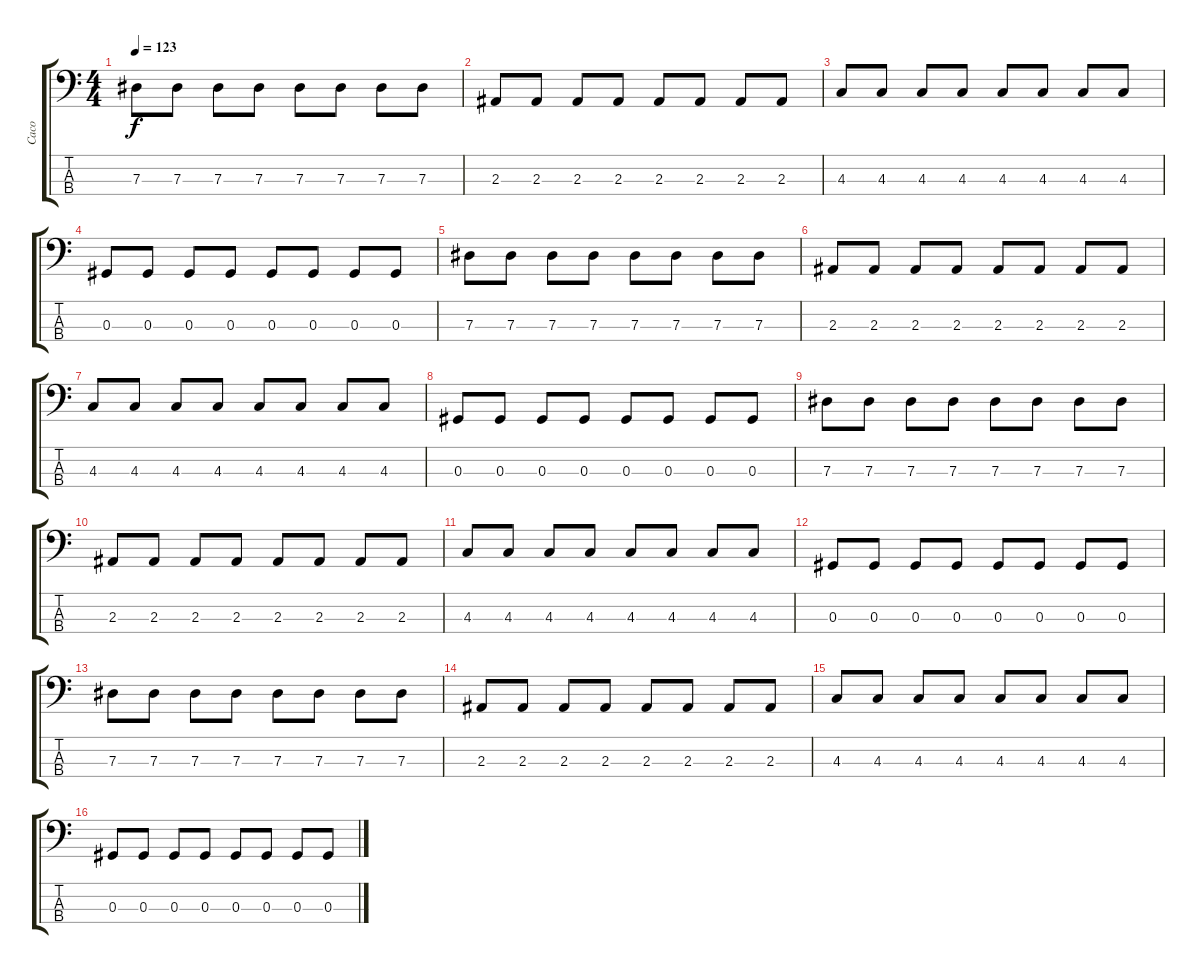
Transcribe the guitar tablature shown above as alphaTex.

\track ("Caco" "Caco") {instrument electricbassfinger}
\staff {score tabs}
\tuning (Gb2 Db2 Ab1 Eb1) {hide}
\ts (4 4)
\tempo 123
\clef f4
\ks c
7.3.8{dy f} 7.3.8 7.3.8 7.3.8 7.3.8 7.3.8 7.3.8 7.3.8 |
2.3.8 2.3.8 2.3.8 2.3.8 2.3.8 2.3.8 2.3.8 2.3.8 |
4.3.8 4.3.8 4.3.8 4.3.8 4.3.8 4.3.8 4.3.8 4.3.8 |
0.3.8 0.3.8 0.3.8 0.3.8 0.3.8 0.3.8 0.3.8 0.3.8 |
7.3.8 7.3.8 7.3.8 7.3.8 7.3.8 7.3.8 7.3.8 7.3.8 |
2.3.8 2.3.8 2.3.8 2.3.8 2.3.8 2.3.8 2.3.8 2.3.8 |
4.3.8 4.3.8 4.3.8 4.3.8 4.3.8 4.3.8 4.3.8 4.3.8 |
0.3.8 0.3.8 0.3.8 0.3.8 0.3.8 0.3.8 0.3.8 0.3.8 |
7.3.8 7.3.8 7.3.8 7.3.8 7.3.8 7.3.8 7.3.8 7.3.8 |
2.3.8 2.3.8 2.3.8 2.3.8 2.3.8 2.3.8 2.3.8 2.3.8 |
4.3.8 4.3.8 4.3.8 4.3.8 4.3.8 4.3.8 4.3.8 4.3.8 |
0.3.8 0.3.8 0.3.8 0.3.8 0.3.8 0.3.8 0.3.8 0.3.8 |
7.3.8 7.3.8 7.3.8 7.3.8 7.3.8 7.3.8 7.3.8 7.3.8 |
2.3.8 2.3.8 2.3.8 2.3.8 2.3.8 2.3.8 2.3.8 2.3.8 |
4.3.8 4.3.8 4.3.8 4.3.8 4.3.8 4.3.8 4.3.8 4.3.8 |
0.3.8 0.3.8 0.3.8 0.3.8 0.3.8 0.3.8 0.3.8 0.3.8
